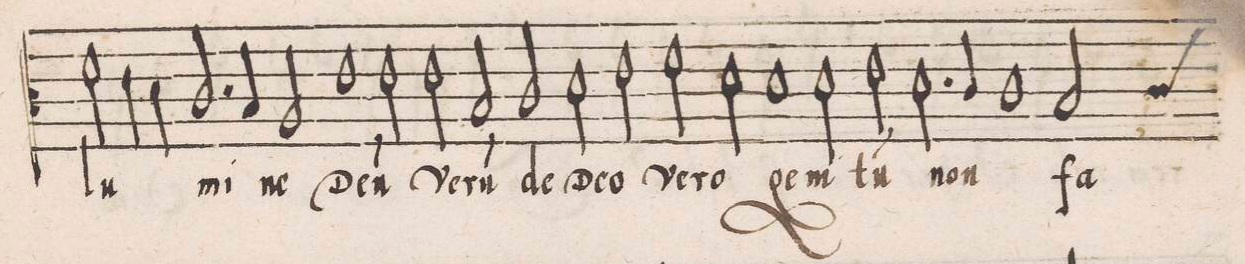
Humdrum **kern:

**kern	**text
*I"CANTVS	*
*clefC3	*
*k[]	*
*met(C|)	*
*M2/1	*
2f\	lu-
4e\	.
4d\	.
2.c/	-mi-
4B/	.
=32-	=32-
2A/	-ne
1e\	De-
2e\	-u(m)
=33-	=33-
2e\	Ve-
2B/	-ru(m)
2c/	de
2d\	De-
=34-	=34-
2e\	-o
2f\	ve-
2d\	-ro
1d\	ge-
=35-	=35-
2d\	-ni-
2e\	-tu(m)
2.d\	non
=36-	=36-
4c/	.
1c\	.
*custos:c	*
2B/	fa-
=37-	=37-
*-	*-
